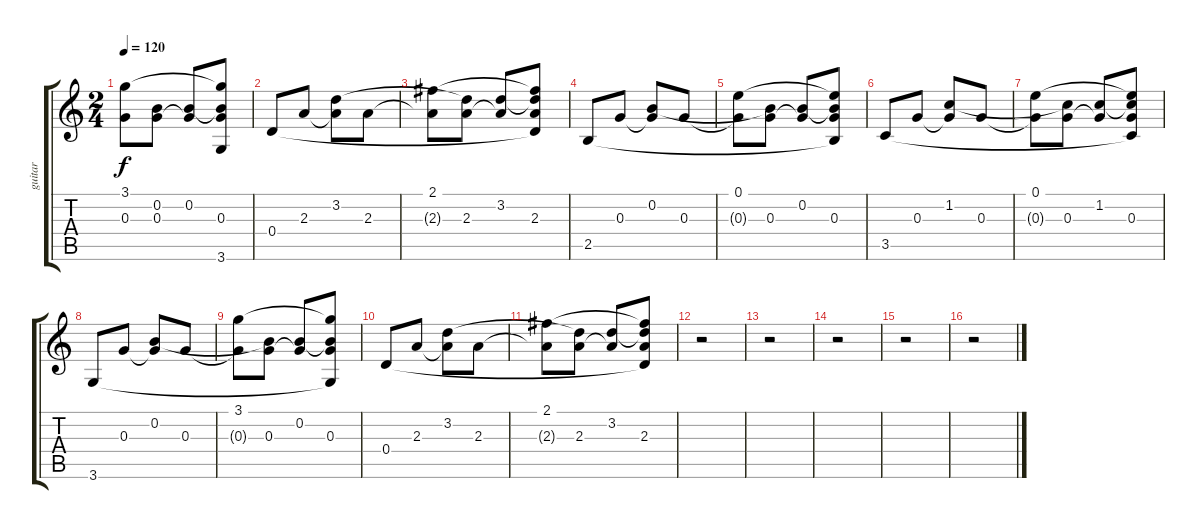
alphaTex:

\track ("guitar      tertia" "guitar    ") {instrument acousticguitarnylon}
\staff {score tabs}
\tuning (E4 B3 G3 D3 A2 E2) {hide}
\ts (2 4)
\tempo 120
\clef g2
\ks c
(3.1 0.3{t}).8{dy f} (0.2{t} 0.3).8 (0.2 0.3{t}).8 (3.1{t} 0.2{t} 0.3 3.6{t}).8 |
0.4.8 2.3.8 (3.2 2.3{t}).8 2.3.8 |
(2.1 2.3{t}).8 (3.2{t} 2.3).8 (3.2 2.3{t}).8 (2.1{t} 3.2{t} 2.3 0.4{t}).8 |
2.5.8 0.3.8 (0.2 0.3{t}).8 0.3.8 |
(0.1 0.3{t}).8 (0.2{t} 0.3).8 (0.2 0.3{t}).8 (0.1{t} 0.2{t} 0.3 2.5{t}).8 |
3.5.8 0.3.8 (1.2 0.3{t}).8 0.3.8 |
(0.1 0.3{t}).8 (1.2{t} 0.3).8 (1.2 0.3{t}).8 (0.1{t} 1.2{t} 0.3 3.5{t}).8 |
3.6.8 0.3.8 (0.2 0.3{t}).8 0.3.8 |
(3.1 0.3{t}).8 (0.2{t} 0.3).8 (0.2 0.3{t}).8 (3.1{t} 0.2{t} 0.3 3.6{t}).8 |
0.4.8 2.3.8 (3.2 2.3{t}).8 2.3.8 |
(2.1 2.3{t}).8 (3.2{t} 2.3).8 (3.2 2.3{t}).8 (2.1{t} 3.2{t} 2.3 0.4{t}).8 |
r.2 |
r.2 |
r.2 |
r.2 |
r.2
